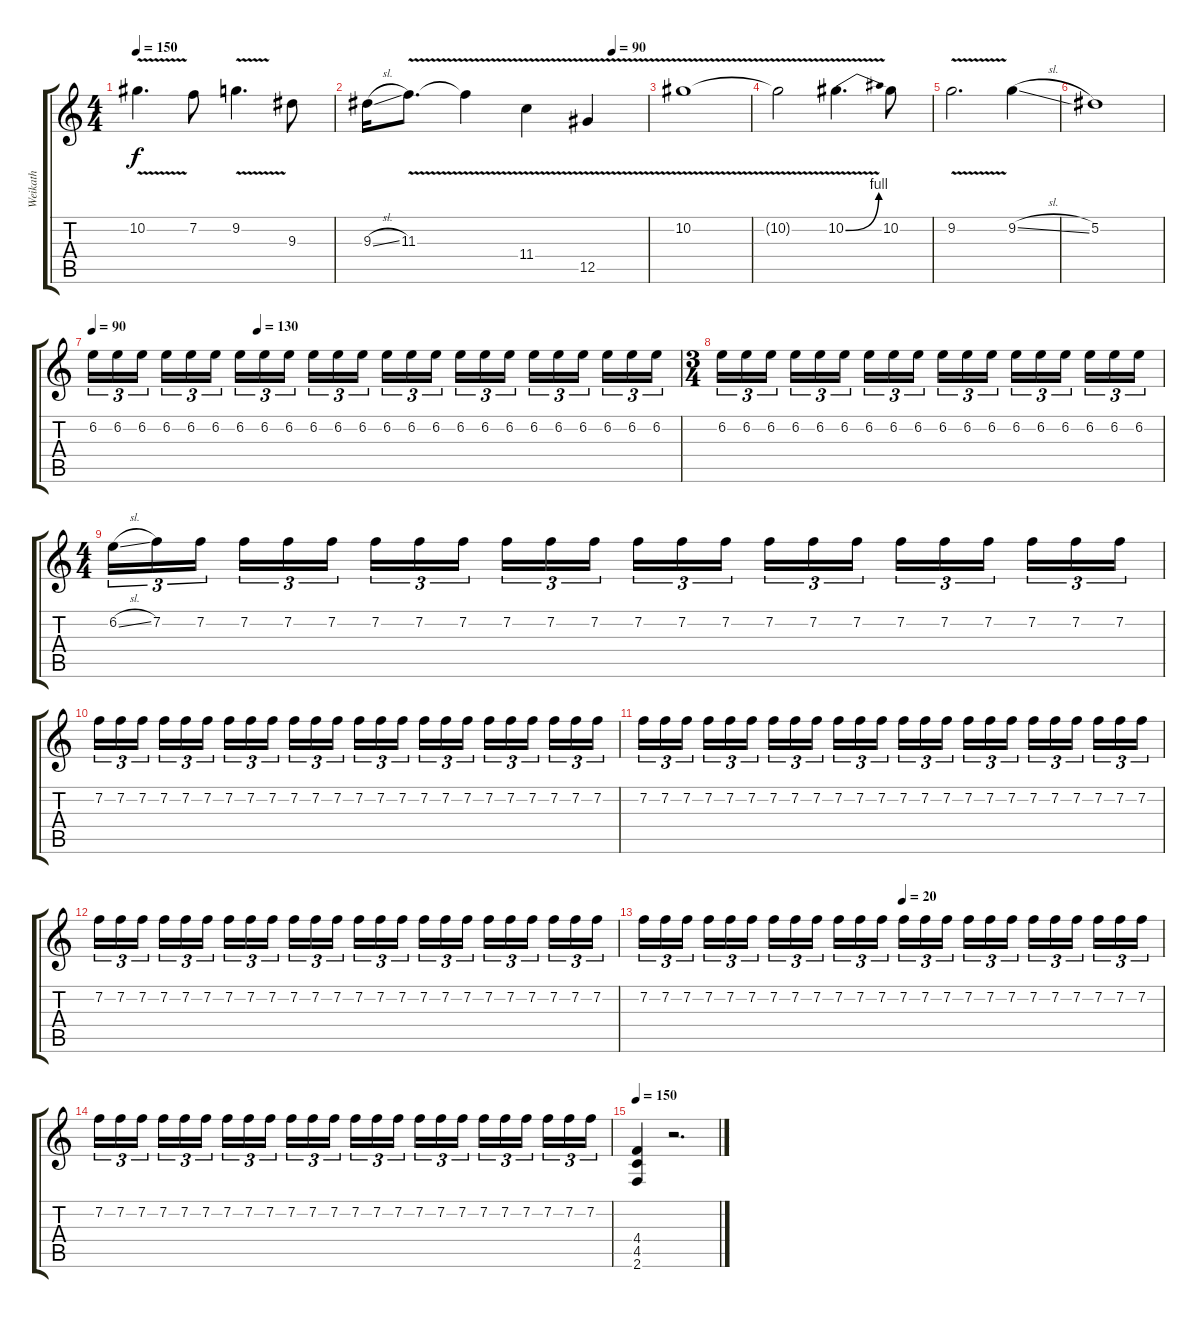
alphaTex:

\track ("Weikath" "Weikath") {instrument distortionguitar}
\staff {score tabs}
\tuning (Eb4 Bb3 Gb3 Db3 Ab2 Eb2) {hide}
\ts (4 4)
\tempo 150
\clef g2
\ks c
10.2{v}.4{d dy f} 7.2.8 9.2{v}.4{d} 9.3.8 |
\tempo (90 0.875)
9.3{sl}.16 11.3{v}.8{d} 11.3{t}.4 11.4{v}.4 12.5{v}.4 |
10.2{v}.1 |
10.2{t}.2 10.2{be (bend 0 0 60 4) v}.4{d} 10.2.8 |
9.2{v}.2{d} 9.2{sl}.4 |
5.2.1 |
\tempo 90
\tempo (130 0.28125)
6.2.16{tu (3 2)} 6.2.16{tu (3 2)} 6.2.16{tu (3 2) beam splitsecondary} 6.2.16{tu (3 2)} 6.2.16{tu (3 2)} 6.2.16{tu (3 2)} 6.2.16{tu (3 2)} 6.2.16{tu (3 2)} 6.2.16{tu (3 2) beam splitsecondary} 6.2.16{tu (3 2)} 6.2.16{tu (3 2)} 6.2.16{tu (3 2)} 6.2.16{tu (3 2)} 6.2.16{tu (3 2)} 6.2.16{tu (3 2) beam splitsecondary} 6.2.16{tu (3 2)} 6.2.16{tu (3 2)} 6.2.16{tu (3 2)} 6.2.16{tu (3 2)} 6.2.16{tu (3 2)} 6.2.16{tu (3 2) beam splitsecondary} 6.2.16{tu (3 2)} 6.2.16{tu (3 2)} 6.2.16{tu (3 2)} |
\ts (3 4)
6.2.16{tu (3 2)} 6.2.16{tu (3 2)} 6.2.16{tu (3 2) beam splitsecondary} 6.2.16{tu (3 2)} 6.2.16{tu (3 2)} 6.2.16{tu (3 2)} 6.2.16{tu (3 2)} 6.2.16{tu (3 2)} 6.2.16{tu (3 2) beam splitsecondary} 6.2.16{tu (3 2)} 6.2.16{tu (3 2)} 6.2.16{tu (3 2)} 6.2.16{tu (3 2)} 6.2.16{tu (3 2)} 6.2.16{tu (3 2) beam splitsecondary} 6.2.16{tu (3 2)} 6.2.16{tu (3 2)} 6.2.16{tu (3 2)} |
\ts (4 4)
6.2{sl}.16{tu (3 2)} 7.2.16{tu (3 2)} 7.2.16{tu (3 2) beam splitsecondary} 7.2.16{tu (3 2)} 7.2.16{tu (3 2)} 7.2.16{tu (3 2)} 7.2.16{tu (3 2)} 7.2.16{tu (3 2)} 7.2.16{tu (3 2) beam splitsecondary} 7.2.16{tu (3 2)} 7.2.16{tu (3 2)} 7.2.16{tu (3 2)} 7.2.16{tu (3 2)} 7.2.16{tu (3 2)} 7.2.16{tu (3 2) beam splitsecondary} 7.2.16{tu (3 2)} 7.2.16{tu (3 2)} 7.2.16{tu (3 2)} 7.2.16{tu (3 2)} 7.2.16{tu (3 2)} 7.2.16{tu (3 2) beam splitsecondary} 7.2.16{tu (3 2)} 7.2.16{tu (3 2)} 7.2.16{tu (3 2)} |
7.2.16{tu (3 2)} 7.2.16{tu (3 2)} 7.2.16{tu (3 2) beam splitsecondary} 7.2.16{tu (3 2)} 7.2.16{tu (3 2)} 7.2.16{tu (3 2)} 7.2.16{tu (3 2)} 7.2.16{tu (3 2)} 7.2.16{tu (3 2) beam splitsecondary} 7.2.16{tu (3 2)} 7.2.16{tu (3 2)} 7.2.16{tu (3 2)} 7.2.16{tu (3 2)} 7.2.16{tu (3 2)} 7.2.16{tu (3 2) beam splitsecondary} 7.2.16{tu (3 2)} 7.2.16{tu (3 2)} 7.2.16{tu (3 2)} 7.2.16{tu (3 2)} 7.2.16{tu (3 2)} 7.2.16{tu (3 2) beam splitsecondary} 7.2.16{tu (3 2)} 7.2.16{tu (3 2)} 7.2.16{tu (3 2)} |
7.2.16{tu (3 2)} 7.2.16{tu (3 2)} 7.2.16{tu (3 2) beam splitsecondary} 7.2.16{tu (3 2)} 7.2.16{tu (3 2)} 7.2.16{tu (3 2)} 7.2.16{tu (3 2)} 7.2.16{tu (3 2)} 7.2.16{tu (3 2) beam splitsecondary} 7.2.16{tu (3 2)} 7.2.16{tu (3 2)} 7.2.16{tu (3 2)} 7.2.16{tu (3 2)} 7.2.16{tu (3 2)} 7.2.16{tu (3 2) beam splitsecondary} 7.2.16{tu (3 2)} 7.2.16{tu (3 2)} 7.2.16{tu (3 2)} 7.2.16{tu (3 2)} 7.2.16{tu (3 2)} 7.2.16{tu (3 2) beam splitsecondary} 7.2.16{tu (3 2)} 7.2.16{tu (3 2)} 7.2.16{tu (3 2)} |
7.2.16{tu (3 2)} 7.2.16{tu (3 2)} 7.2.16{tu (3 2) beam splitsecondary} 7.2.16{tu (3 2)} 7.2.16{tu (3 2)} 7.2.16{tu (3 2)} 7.2.16{tu (3 2)} 7.2.16{tu (3 2)} 7.2.16{tu (3 2) beam splitsecondary} 7.2.16{tu (3 2)} 7.2.16{tu (3 2)} 7.2.16{tu (3 2)} 7.2.16{tu (3 2)} 7.2.16{tu (3 2)} 7.2.16{tu (3 2) beam splitsecondary} 7.2.16{tu (3 2)} 7.2.16{tu (3 2)} 7.2.16{tu (3 2)} 7.2.16{tu (3 2)} 7.2.16{tu (3 2)} 7.2.16{tu (3 2) beam splitsecondary} 7.2.16{tu (3 2)} 7.2.16{tu (3 2)} 7.2.16{tu (3 2)} |
\tempo (20 0.5)
7.2.16{tu (3 2)} 7.2.16{tu (3 2)} 7.2.16{tu (3 2) beam splitsecondary} 7.2.16{tu (3 2)} 7.2.16{tu (3 2)} 7.2.16{tu (3 2)} 7.2.16{tu (3 2)} 7.2.16{tu (3 2)} 7.2.16{tu (3 2) beam splitsecondary} 7.2.16{tu (3 2)} 7.2.16{tu (3 2)} 7.2.16{tu (3 2)} 7.2.16{tu (3 2)} 7.2.16{tu (3 2)} 7.2.16{tu (3 2) beam splitsecondary} 7.2.16{tu (3 2)} 7.2.16{tu (3 2)} 7.2.16{tu (3 2)} 7.2.16{tu (3 2)} 7.2.16{tu (3 2)} 7.2.16{tu (3 2) beam splitsecondary} 7.2.16{tu (3 2)} 7.2.16{tu (3 2)} 7.2.16{tu (3 2)} |
7.2.16{tu (3 2)} 7.2.16{tu (3 2)} 7.2.16{tu (3 2) beam splitsecondary} 7.2.16{tu (3 2)} 7.2.16{tu (3 2)} 7.2.16{tu (3 2)} 7.2.16{tu (3 2)} 7.2.16{tu (3 2)} 7.2.16{tu (3 2) beam splitsecondary} 7.2.16{tu (3 2)} 7.2.16{tu (3 2)} 7.2.16{tu (3 2)} 7.2.16{tu (3 2)} 7.2.16{tu (3 2)} 7.2.16{tu (3 2) beam splitsecondary} 7.2.16{tu (3 2)} 7.2.16{tu (3 2)} 7.2.16{tu (3 2)} 7.2.16{tu (3 2)} 7.2.16{tu (3 2)} 7.2.16{tu (3 2) beam splitsecondary} 7.2.16{tu (3 2)} 7.2.16{tu (3 2)} 7.2.16{tu (3 2)} |
\tempo 150
(4.4 4.5 2.6).4 r.2{d}
